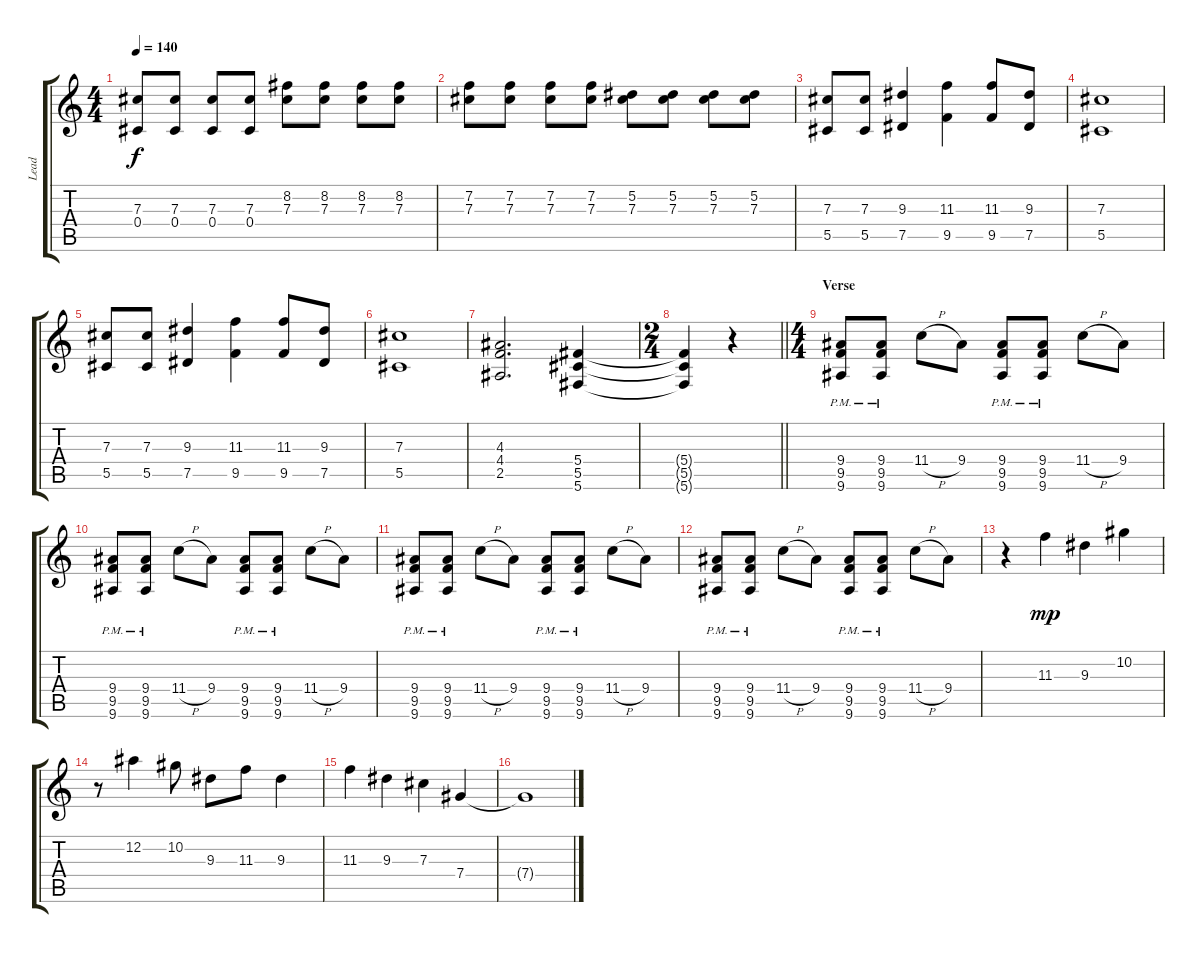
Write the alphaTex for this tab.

\track ("Lead" "Lead") {instrument overdrivenguitar}
\staff {score tabs}
\tuning (Eb4 Bb3 Gb3 Db3 Ab2 Db2) {hide}
\ts (4 4)
\tempo 140
\clef g2
\ks c
(7.3 0.4).8{dy f} (7.3 0.4).8 (7.3 0.4).8 (7.3 0.4).8 (8.2 7.3).8 (8.2 7.3).8 (8.2 7.3).8 (8.2 7.3).8 |
(7.2 7.3).8 (7.2 7.3).8 (7.2 7.3).8 (7.2 7.3).8 (5.2 7.3).8 (5.2 7.3).8 (5.2 7.3).8 (5.2 7.3).8 |
(7.3 5.5).8 (7.3 5.5).8 (9.3 7.5).4 (11.3 9.5).4 (11.3 9.5).8 (9.3 7.5).8 |
(7.3 5.5).1 |
(7.3 5.5).8 (7.3 5.5).8 (9.3 7.5).4 (11.3 9.5).4 (11.3 9.5).8 (9.3 7.5).8 |
(7.3 5.5).1 |
(4.3 4.4 2.5).2{d} (5.4 5.5 5.6).4 |
\ts (2 4)
\barLineRight lightlight
(5.4{t} 5.5{t} 5.6{t}).4 r.4 |
\ts (4 4)
\section ("" "Verse")
(9.4{pm} 9.5{pm} 9.6{pm}).8 (9.4{pm} 9.5{pm} 9.6{pm}).8 11.4{h}.8 9.4.8 (9.4{pm} 9.5{pm} 9.6{pm}).8 (9.4{pm} 9.5{pm} 9.6{pm}).8 11.4{h}.8 9.4.8 |
(9.4{pm} 9.5{pm} 9.6{pm}).8 (9.4{pm} 9.5{pm} 9.6{pm}).8 11.4{h}.8 9.4.8 (9.4{pm} 9.5{pm} 9.6{pm}).8 (9.4{pm} 9.5{pm} 9.6{pm}).8 11.4{h}.8 9.4.8 |
(9.4{pm} 9.5{pm} 9.6{pm}).8 (9.4{pm} 9.5{pm} 9.6{pm}).8 11.4{h}.8 9.4.8 (9.4{pm} 9.5{pm} 9.6{pm}).8 (9.4{pm} 9.5{pm} 9.6{pm}).8 11.4{h}.8 9.4.8 |
(9.4{pm} 9.5{pm} 9.6{pm}).8 (9.4{pm} 9.5{pm} 9.6{pm}).8 11.4{h}.8 9.4.8 (9.4{pm} 9.5{pm} 9.6{pm}).8 (9.4{pm} 9.5{pm} 9.6{pm}).8 11.4{h}.8 9.4.8 |
r.4 11.3.4{dy mp} 9.3.4 10.2.4 |
r.8 12.2.4 10.2.8 9.3.8 11.3.8 9.3.4 |
11.3.4 9.3.4 7.3.4 7.4.4 |
7.4{t}.1
